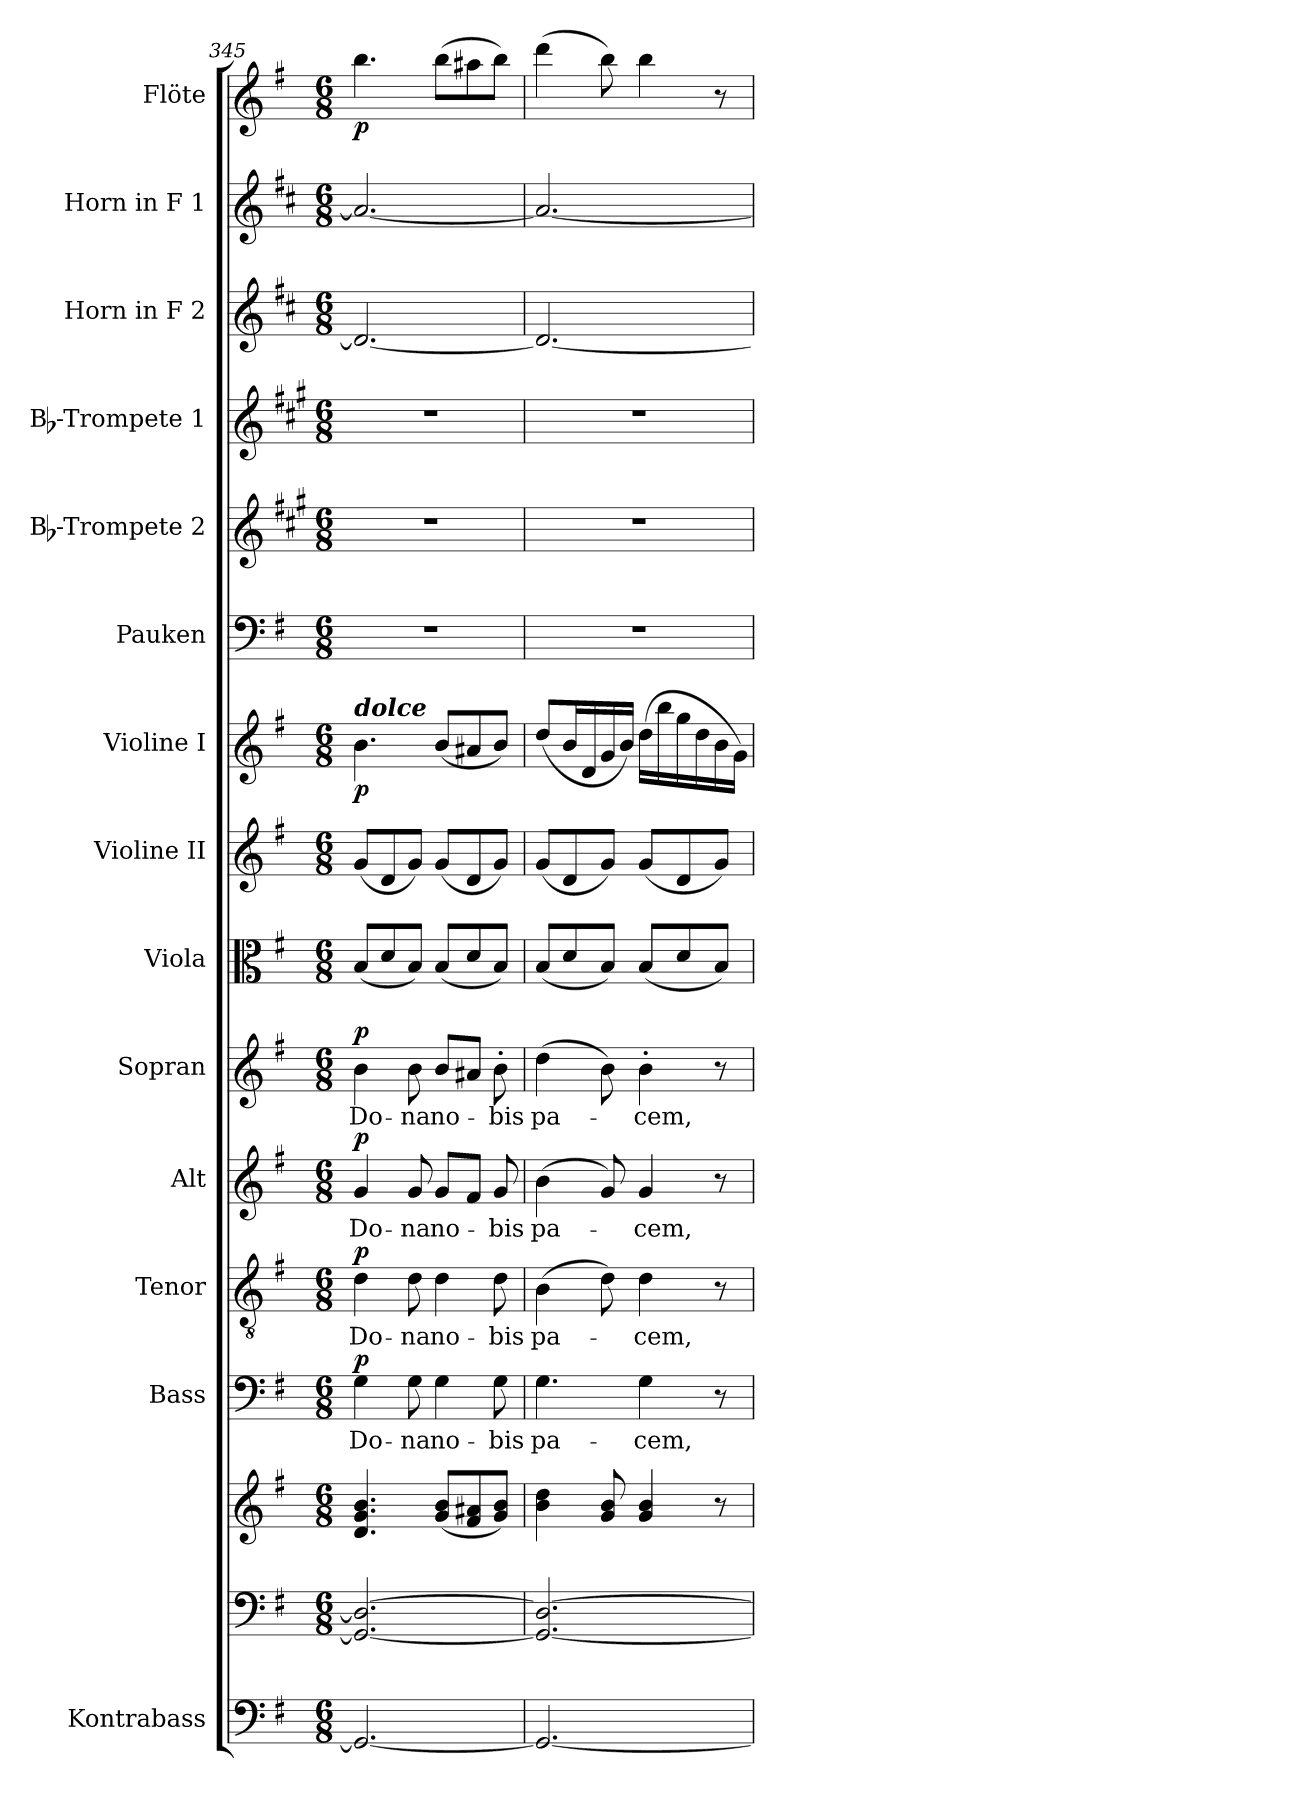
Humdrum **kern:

**kern	**kern	**kern	**kern	**text	**dynam	**kern	**text	**dynam	**kern	**text	**dynam	**kern	**text	**dynam	**kern	**kern	**kern	**dynam	**kern	**kern	**kern	**kern	**kern	**kern	**dynam
*part15	*part14	*part14	*part13	*part13	*part13	*part12	*part12	*part12	*part11	*part11	*part11	*part10	*part10	*part10	*part9	*part8	*part7	*part7	*part6	*part5	*part4	*part3	*part2	*part1	*part1
*staff16	*staff15	*staff14	*staff13	*staff13	*staff13	*staff12	*staff12	*staff12	*staff11	*staff11	*staff11	*staff10	*staff10	*staff10	*staff9	*staff8	*staff7	*staff7	*staff6	*staff5	*staff4	*staff3	*staff2	*staff1	*staff1
*I"Kontrabass	*	*	*I"Bass	*	*	*I"Tenor	*	*	*I"Alt	*	*	*I"Sopran	*	*	*I"Viola	*I"Violine II	*I"Violine I	*	*I"Pauken	*I"Bb-Trompete 2	*I"Bb-Trompete 1	*I"Horn in F 2	*I"Horn in F 1	*I"Flöte	*
*I'Kb.	*	*	*I'B.	*	*	*I'T.	*	*	*I'A.	*	*	*I'S.	*	*	*I'Vla.	*I'Vl. II	*I'Vl. I	*	*I'Pk.	*I'Bb Trp. 2	*I'Bb Trp. 1	*	*	*I'Fl.	*
*clefF4	*clefF4	*clefG2	*clefF4	*	*	*clefGv2	*	*	*clefG2	*	*	*clefG2	*	*	*clefC3	*clefG2	*clefG2	*	*clefF4	*clefG2	*clefG2	*clefG2	*clefG2	*clefG2	*
*ITrd7c12	*	*	*	*	*	*	*	*	*	*	*	*	*	*	*	*	*	*	*	*ITrd1c2	*ITrd1c2	*ITrd4c7	*ITrd4c7	*	*
*k[f#]	*k[f#]	*k[f#]	*k[f#]	*	*	*k[f#]	*	*	*k[f#]	*	*	*k[f#]	*	*	*k[f#]	*k[f#]	*k[f#]	*	*k[f#]	*k[f#]	*k[f#]	*k[f#]	*k[f#]	*k[f#]	*
*G:	*G:	*G:	*G:	*	*	*G:	*	*	*G:	*	*	*G:	*	*	*G:	*G:	*G:	*	*G:	*G:	*G:	*G:	*G:	*G:	*
*M6/8	*M6/8	*M6/8	*M6/8	*	*	*M6/8	*	*	*M6/8	*	*	*M6/8	*	*	*M6/8	*M6/8	*M6/8	*	*M6/8	*M6/8	*M6/8	*M6/8	*M6/8	*M6/8	*
=345	=345	=345	=345	=345	=345	=345	=345	=345	=345	=345	=345	=345	=345	=345	=345	=345	=345	=345	=345	=345	=345	=345	=345	=345	=345
!	!	!	!	!	!	!	!	!	!	!	!	!	!	!	!	!	!LO:TX:a:Bi:t=dolce	!	!	!	!	!	!	!	!
!	!	!	!	!LO:LY:b	!LO:DY:a	!	!LO:LY:b	!LO:DY:a	!	!LO:LY:b	!LO:DY:a	!	!LO:LY:b	!LO:DY:a	!	!	!	!LO:DY:b	!	!	!	!	!	!	!LO:DY:b
2.GGG/_	2.GG/_ 2.D/_	4.d/ 4.g/ 4.b/	4G\	Do-	p	4d\	Do-	p	4g/	Do-	p	4b\	Do-	p	(<8B/L	(<8g/L	4.b\	p	2.r	2.r	2.r	2.G/_	2.d/_	4.bb\	p
.	.	.	.	.	.	.	.	.	.	.	.	.	.	.	8d/	8d/	.	.	.	.	.	.	.	.	.
!	!	!	!	!LO:LY:b	!	!	!LO:LY:b	!	!	!LO:LY:b	!	!	!LO:LY:b	!	!	!	!	!	!	!	!	!	!	!	!
.	.	.	8G\	-na	.	8d\	-na	.	8g/	-na	.	8b\	-na	.	8B/J)	8g/J)	.	.	.	.	.	.	.	.	.
!	!	!	!	!LO:LY:b	!	!	!LO:LY:b	!	!	!LO:LY:b	!	!	!LO:LY:b	!	!	!	!	!	!	!	!	!	!	!	!
.	.	(<8g/ 8b/L	4G\	no-	.	4d\	no-	.	8g/L	no-	.	8b/L	no-	.	(<8B/L	(<8g/L	(<8b/L	.	.	.	.	.	.	(>8bb\L	.
.	.	8f#/ 8a#X/	.	.	.	.	.	.	8f#/J	.	.	8a#X/J	.	.	8d/	8d/	8a#X/	.	.	.	.	.	.	8aa#X\	.
!	!	!	!	!LO:LY:b	!	!	!LO:LY:b	!	!	!LO:LY:b	!	!	!LO:LY:b	!	!	!	!	!	!	!	!	!	!	!	!
.	.	8g/ 8b/J)	8G\	-bis	.	8d\	-bis	.	8g/	-bis	.	8b'>\	-bis	.	8B/J)	8g/J)	8b/J)	.	.	.	.	.	.	8bb\J)	.
=346	=346	=346	=346	=346	=346	=346	=346	=346	=346	=346	=346	=346	=346	=346	=346	=346	=346	=346	=346	=346	=346	=346	=346	=346	=346
!	!	!	!	!LO:LY:b	!	!	!LO:LY:b	!	!	!LO:LY:b	!	!	!LO:LY:b	!	!	!	!	!	!	!	!	!	!	!	!
2.GGG/_	2.GG/_ 2.D/_	4b\ 4dd\	4.G\	pa-	.	(>4B\	pa-	.	(>4b\	pa-	.	(>4dd\	pa-	.	(<8B/L	(<8g/L	(<8dd/L	.	2.r	2.r	2.r	2.G/_	2.d/_	(>4ddd\	.
.	.	.	.	.	.	.	.	.	.	.	.	.	.	.	8d/	8d/	16b/L	.	.	.	.	.	.	.	.
.	.	.	.	.	.	.	.	.	.	.	.	.	.	.	.	.	16d/	.	.	.	.	.	.	.	.
.	.	8g/ 8b/	.	.	.	8d\)	.	.	8g/)	.	.	8b\)	.	.	8B/J)	8g/J)	16g/	.	.	.	.	.	.	8bb\)	.
.	.	.	.	.	.	.	.	.	.	.	.	.	.	.	.	.	16b/JJ)	.	.	.	.	.	.	.	.
!	!	!	!	!LO:LY:b	!	!	!LO:LY:b	!	!	!LO:LY:b	!	!	!LO:LY:b	!	!	!	!	!	!	!	!	!	!	!	!
.	.	4g/ 4b/	4G\	-cem,	.	4d\	-cem,	.	4g/	-cem,	.	4b'>\	-cem,	.	(<8B/L	(<8g/L	(>16dd\LL	.	.	.	.	.	.	4bb\	.
.	.	.	.	.	.	.	.	.	.	.	.	.	.	.	.	.	16bb\	.	.	.	.	.	.	.	.
.	.	.	.	.	.	.	.	.	.	.	.	.	.	.	8d/	8d/	16gg\	.	.	.	.	.	.	.	.
.	.	.	.	.	.	.	.	.	.	.	.	.	.	.	.	.	16dd\	.	.	.	.	.	.	.	.
.	.	8r	8r	.	.	8r	.	.	8r	.	.	8r	.	.	8B/J)	8g/J)	16b\	.	.	.	.	.	.	8r	.
.	.	.	.	.	.	.	.	.	.	.	.	.	.	.	.	.	16g\JJ)	.	.	.	.	.	.	.	.
=	=	=	=	=	=	=	=	=	=	=	=	=	=	=	=	=	=	=	=	=	=	=	=	=	=
*-	*-	*-	*-	*-	*-	*-	*-	*-	*-	*-	*-	*-	*-	*-	*-	*-	*-	*-	*-	*-	*-	*-	*-	*-	*-
